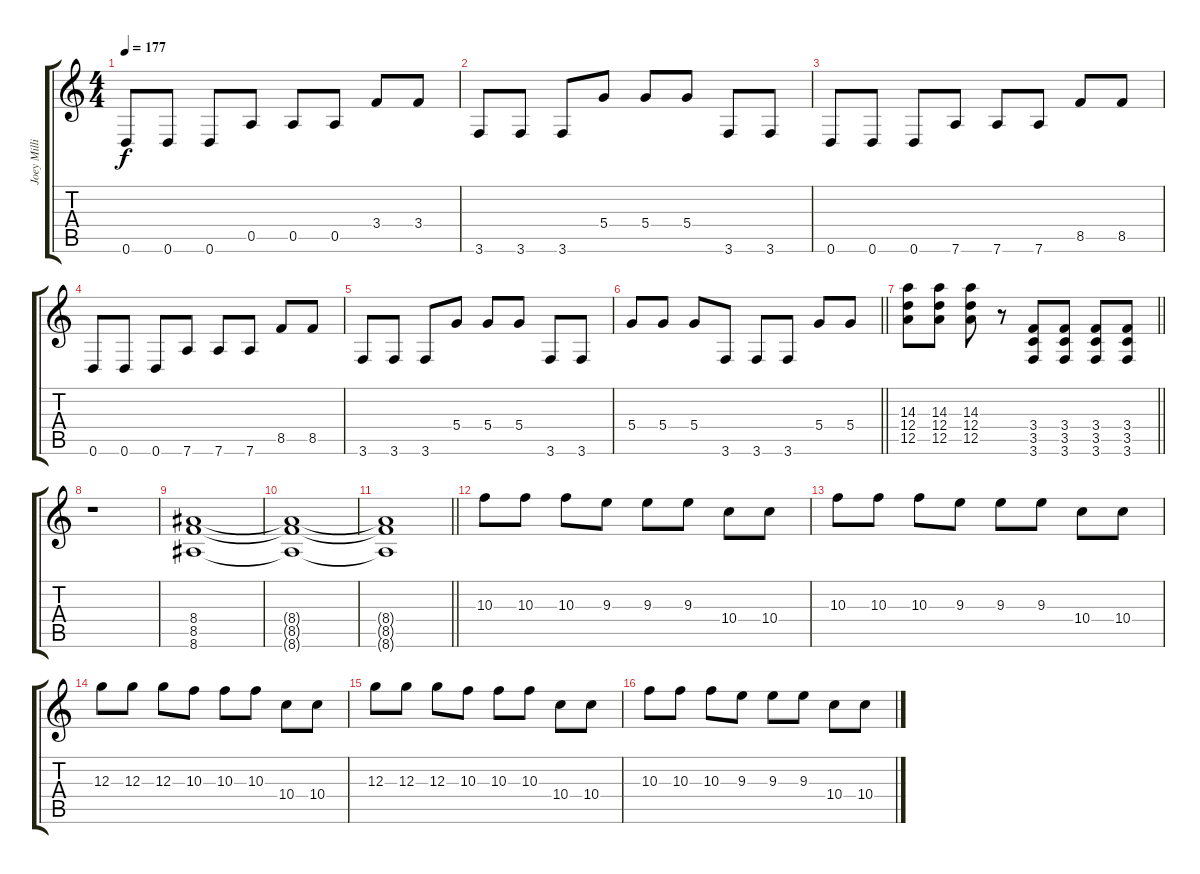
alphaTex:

\track ("Joey Milligan" "Joey Milli") {instrument distortionguitar}
\staff {score tabs}
\tuning (E4 B3 G3 D3 A2 D2) {hide}
\ts (4 4)
\tempo 177
\clef g2
\ks c
0.6.8{dy f} 0.6.8 0.6.8 0.5.8 0.5.8 0.5.8 3.4.8 3.4.8 |
3.6.8 3.6.8 3.6.8 5.4.8 5.4.8 5.4.8 3.6.8 3.6.8 |
0.6.8 0.6.8 0.6.8 7.6.8 7.6.8 7.6.8 8.5.8 8.5.8 |
0.6.8 0.6.8 0.6.8 7.6.8 7.6.8 7.6.8 8.5.8 8.5.8 |
3.6.8 3.6.8 3.6.8 5.4.8 5.4.8 5.4.8 3.6.8 3.6.8 |
\barLineRight lightlight
5.4.8 5.4.8 5.4.8 3.6.8 3.6.8 3.6.8 5.4.8 5.4.8 |
\barLineRight lightlight
(14.3 12.4 12.5).8 (14.3 12.4 12.5).8 (14.3 12.4 12.5).8 r.8 (3.4 3.5 3.6).8 (3.4 3.5 3.6).8 (3.4 3.5 3.6).8 (3.4 3.5 3.6).8 |
r.1 |
(8.4 8.5 8.6).1{volume 13} |
(8.4{t} 8.5{t} 8.6{t}).1 |
\barLineRight lightlight
(8.4{t} 8.5{t} 8.6{t}).1 |
10.3.8 10.3.8 10.3.8 9.3.8 9.3.8 9.3.8 10.4.8 10.4.8 |
10.3.8 10.3.8 10.3.8 9.3.8 9.3.8 9.3.8 10.4.8 10.4.8 |
12.3.8 12.3.8 12.3.8 10.3.8 10.3.8 10.3.8 10.4.8 10.4.8 |
12.3.8 12.3.8 12.3.8 10.3.8 10.3.8 10.3.8 10.4.8 10.4.8 |
10.3.8 10.3.8 10.3.8 9.3.8 9.3.8 9.3.8 10.4.8 10.4.8
